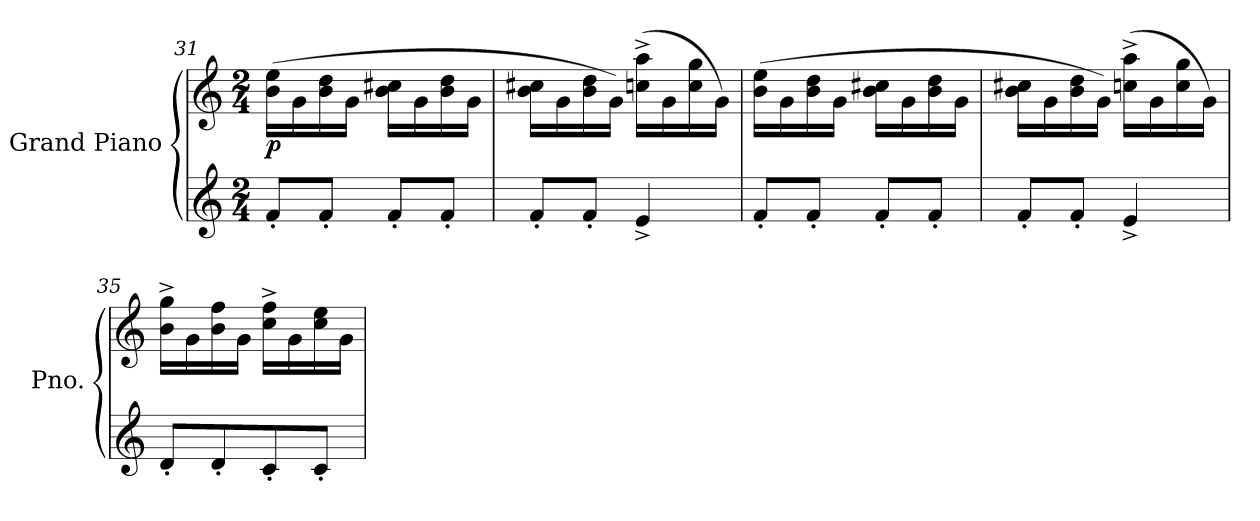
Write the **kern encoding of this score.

**kern	**kern	**dynam
*part1	*part1	*part1
*staff2	*staff1	*staff1/2
*I"Grand Piano	*	*
*I'Pno.	*	*
*clefG2	*clefG2	*
*k[]	*k[]	*
*M2/4	*M2/4	*
=31	=31	=31
!	!	!LO:DY:b
8f'/L	(16b\ 16ee\LL	p
.	16g\	.
8f'/J	16b\ 16dd\	.
.	16g\JJ	.
8f'/L	16b\ 16cc#X\LL	.
.	16g\	.
8f'/J	16b\ 16dd\	.
.	16g\JJ	.
=32	=32	=32
8f'/L	16b\ 16cc#X\LL	.
.	16g\	.
8f'/J	16b\ 16dd\	.
.	16g\JJ)	.
4e^/	(16ccn\^ 16aa\^LL	.
.	16g\	.
.	16cc\ 16gg\	.
.	16g\JJ)	.
=33	=33	=33
8f'/L	(16b\ 16ee\LL	.
.	16g\	.
8f'/J	16b\ 16dd\	.
.	16g\JJ	.
8f'/L	16b\ 16cc#X\LL	.
.	16g\	.
8f'/J	16b\ 16dd\	.
.	16g\JJ	.
=34	=34	=34
8f'/L	16b\ 16cc#X\LL	.
.	16g\	.
8f'/J	16b\ 16dd\	.
.	16g\JJ)	.
4e^/	(16ccn\^ 16aa\^LL	.
.	16g\	.
.	16cc\ 16gg\	.
.	16g\JJ)	.
=35	=35	=35
8d'/L	16b\^ 16gg\^LL	.
.	16g\	.
8d'/	16b\ 16ff\	.
.	16g\JJ	.
8c'/	16cc\^ 16ff\^LL	.
.	16g\	.
8c'/J	16cc\ 16ee\	.
.	16g\JJ	.
=	=	=
*-	*-	*-
